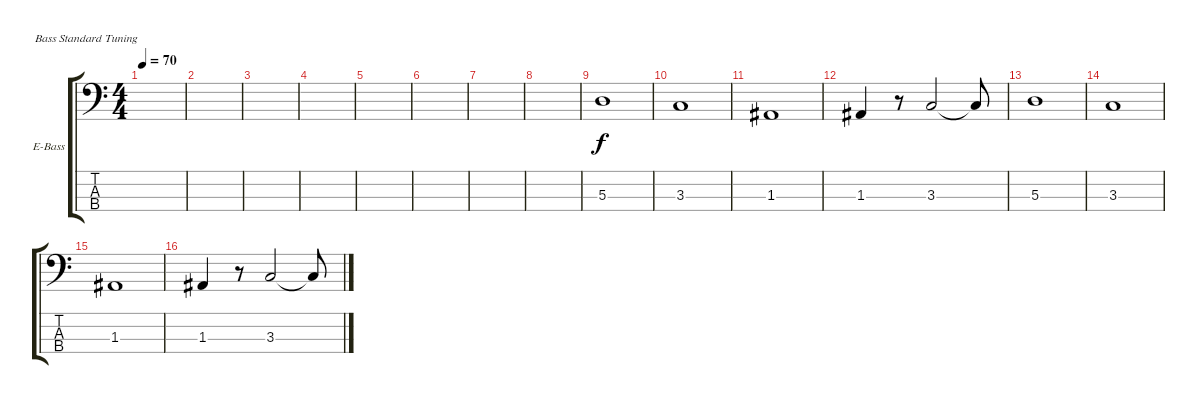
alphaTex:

\defaultSystemsLayout 4
\bracketExtendMode groupsimilarinstruments
\firstSystemTrackNameOrientation horizontal
\otherSystemsTrackNameOrientation horizontal
\track ("Electric Bass" "E-Bass") {instrument electricbassfinger}
\staff {score tabs}
\tuning (G2 D2 A1 E1)
\ts (4 4)
\tempo 70
\clef f4
\scale
0.485477
\ks c
|
\scale
0.257261 |
\scale
0.257261 |
\scale
0.333333 |
\scale
0.333333 |
\scale
0.333333 |
\scale
0.333333 |
\scale
0.333333 |
\scale
0.333333 5.3.1 |
\scale
0.333333 3.3.1 |
\scale
0.333333 1.3.1 |
\scale
0.333333 1.3.4 r.8 3.3.2 3.3{t}.8 |
\scale
0.333333 5.3.1 |
\scale
0.333333 3.3.1 |
\scale
0.333333 1.3.1 |
1.3.4 r.8 3.3.2 3.3{t}.8
